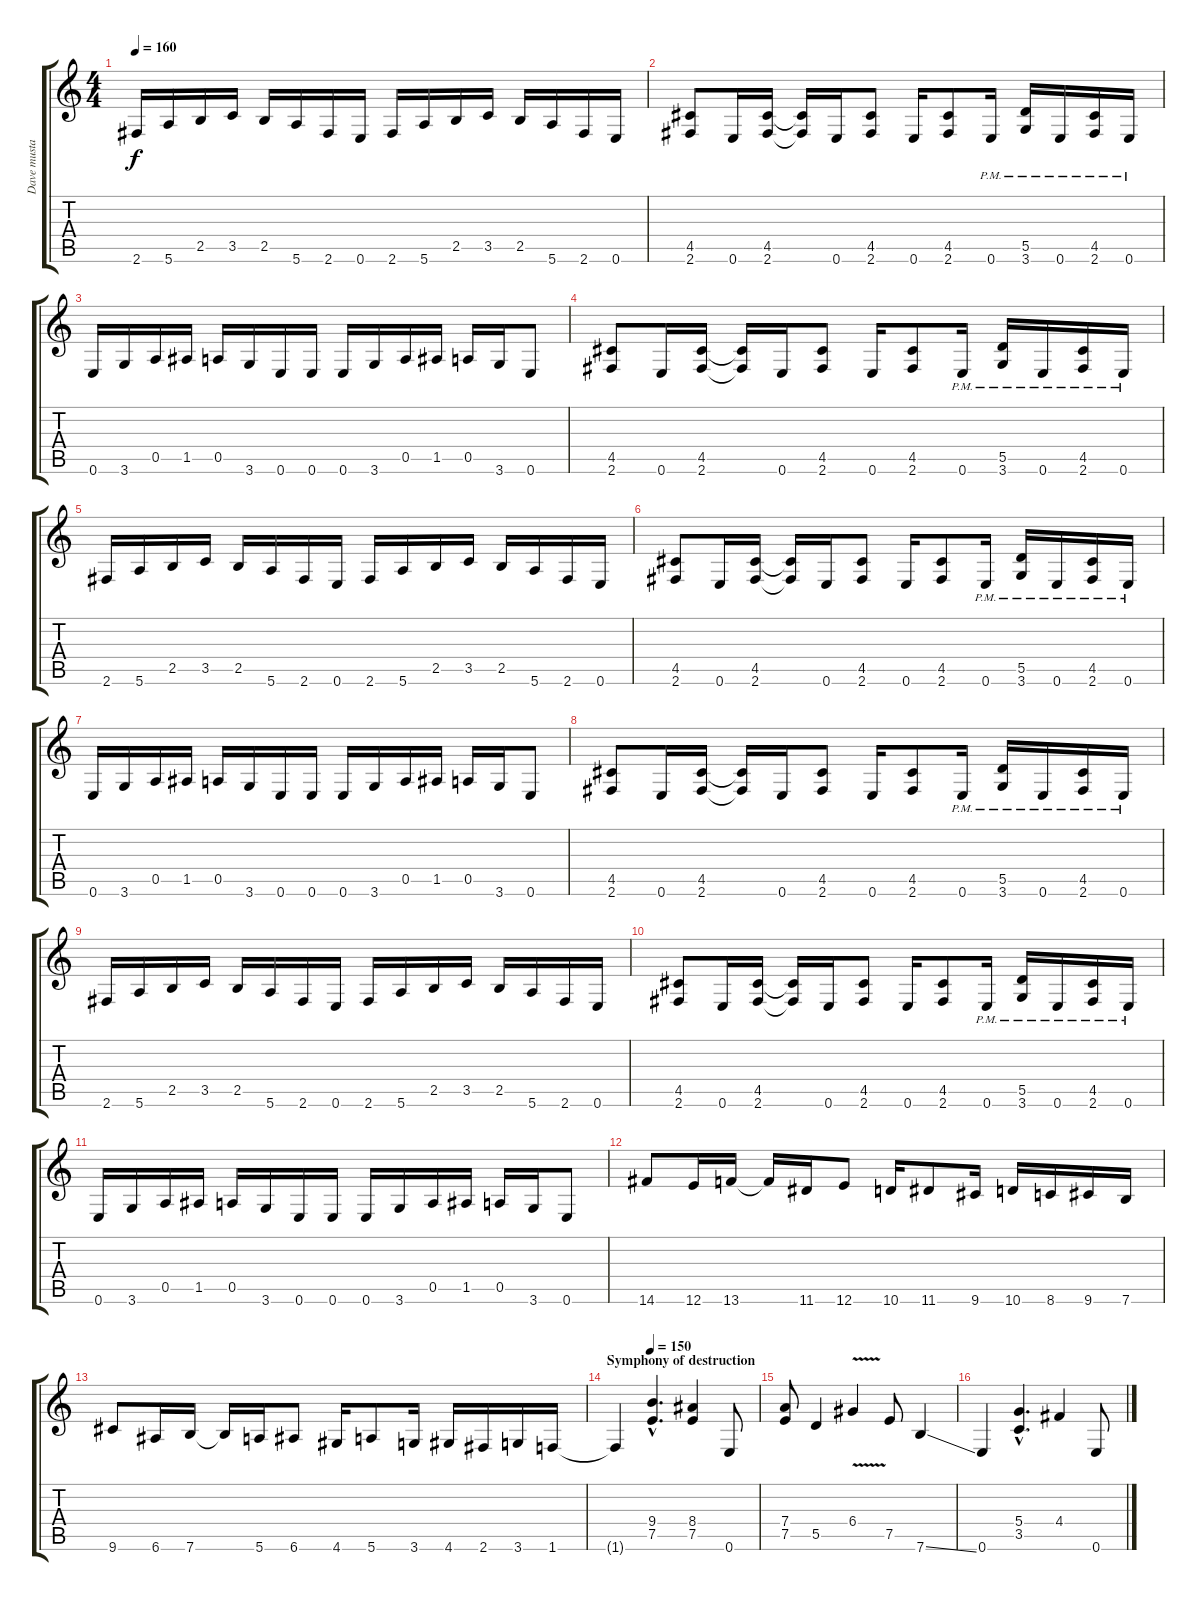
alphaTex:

\track ("Dave mustaine" "Dave musta") {instrument distortionguitar}
\staff {score tabs}
\tuning (E4 B3 G3 D3 A2 E2) {hide}
\ts (4 4)
\tempo 160
\clef g2
\ks c
2.6.16{dy f} 5.6.16 2.5.16 3.5.16 2.5.16 5.6.16 2.6.16 0.6.16 2.6.16 5.6.16 2.5.16 3.5.16 2.5.16 5.6.16 2.6.16 0.6.16 |
(4.5 2.6).8 0.6.16 (4.5 2.6).16 (4.5{t} 2.6{t}).16 0.6.16 (4.5 2.6).8 0.6.16 (4.5 2.6).8 0.6{pm}.16 (5.5 3.6{pm}).16 0.6{pm}.16 (4.5 2.6{pm}).16 0.6{pm}.16 |
0.6.16 3.6.16 0.5.16 1.5.16 0.5.16 3.6.16 0.6.16 0.6.16 0.6.16 3.6.16 0.5.16 1.5.16 0.5.16 3.6.16 0.6.8 |
(4.5 2.6).8 0.6.16 (4.5 2.6).16 (4.5{t} 2.6{t}).16 0.6.16 (4.5 2.6).8 0.6.16 (4.5 2.6).8 0.6{pm}.16 (5.5 3.6{pm}).16 0.6{pm}.16 (4.5 2.6{pm}).16 0.6{pm}.16 |
2.6.16 5.6.16 2.5.16 3.5.16 2.5.16 5.6.16 2.6.16 0.6.16 2.6.16 5.6.16 2.5.16 3.5.16 2.5.16 5.6.16 2.6.16 0.6.16 |
(4.5 2.6).8 0.6.16 (4.5 2.6).16 (4.5{t} 2.6{t}).16 0.6.16 (4.5 2.6).8 0.6.16 (4.5 2.6).8 0.6{pm}.16 (5.5 3.6{pm}).16 0.6{pm}.16 (4.5 2.6{pm}).16 0.6{pm}.16 |
0.6.16 3.6.16 0.5.16 1.5.16 0.5.16 3.6.16 0.6.16 0.6.16 0.6.16 3.6.16 0.5.16 1.5.16 0.5.16 3.6.16 0.6.8 |
(4.5 2.6).8 0.6.16 (4.5 2.6).16 (4.5{t} 2.6{t}).16 0.6.16 (4.5 2.6).8 0.6.16 (4.5 2.6).8 0.6{pm}.16 (5.5 3.6{pm}).16 0.6{pm}.16 (4.5 2.6{pm}).16 0.6{pm}.16 |
2.6.16 5.6.16 2.5.16 3.5.16 2.5.16 5.6.16 2.6.16 0.6.16 2.6.16 5.6.16 2.5.16 3.5.16 2.5.16 5.6.16 2.6.16 0.6.16 |
(4.5 2.6).8 0.6.16 (4.5 2.6).16 (4.5{t} 2.6{t}).16 0.6.16 (4.5 2.6).8 0.6.16 (4.5 2.6).8 0.6{pm}.16 (5.5 3.6{pm}).16 0.6{pm}.16 (4.5 2.6{pm}).16 0.6{pm}.16 |
0.6.16 3.6.16 0.5.16 1.5.16 0.5.16 3.6.16 0.6.16 0.6.16 0.6.16 3.6.16 0.5.16 1.5.16 0.5.16 3.6.16 0.6.8 |
14.6.8 12.6.16 13.6.16 13.6{t}.16 11.6.16 12.6.8 10.6.16 11.6.8 9.6.16 10.6.16 8.6.16 9.6.16 7.6.16 |
9.6.8 6.6.16 7.6.16 7.6{t}.16 5.6.16 6.6.8 4.6.16 5.6.8 3.6.16 4.6.16 2.6.16 3.6.16 1.6.16 |
\section ("" "Symphony of destruction")
\tempo (150 0.25)
1.6{t}.4 (9.4{hac} 7.5{hac}).4{d} (8.4 7.5).4 0.6.8 |
(7.4 7.5).8 5.5.4 6.4{v}.4 7.5.8 7.6{ss}.4 |
0.6.4 (5.4{hac} 3.5{hac}).4{d} 4.4.4 0.6.8
